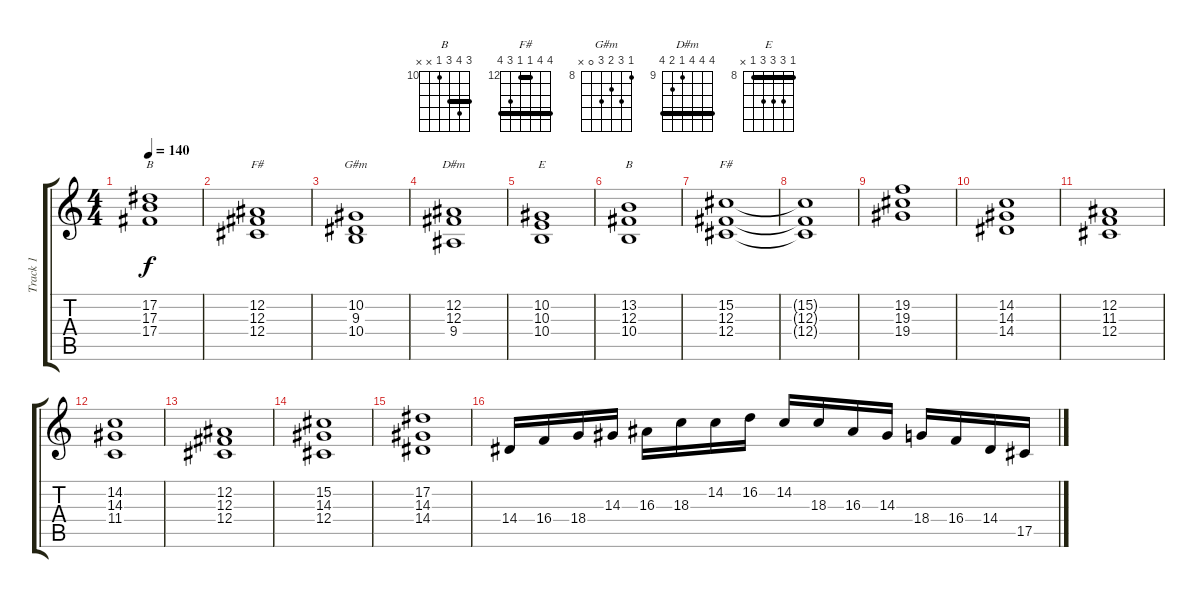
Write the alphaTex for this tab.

\track ("Track 1" "Track 1") {instrument stringensemble1}
\staff {score tabs}
\tuning (Eb4 Bb3 Gb3 Db3 Ab2 Eb2) {hide}
\chord ("B" 15 17 17 17 15 x) {firstfret 15 barre 15}
\chord ("F#" 10 12 12 12 10 x) {firstfret 10 barre 10}
\chord ("G#m" 8 10 9 10 0 x) {firstfret 8}
\chord ("D#m" 12 12 12 9 10 12) {firstfret 9 barre 12}
\chord ("E" 8 10 10 10 8 x) {firstfret 8 barre 8}
\chord ("B" 12 13 12 10 x x) {firstfret 10 barre 12}
\chord ("F#" 15 15 12 12 14 15) {firstfret 12 barre (12 15)}
\ts (4 4)
\tempo 140
\clef g2
\ks aminor
(17.2 17.3 17.4).1{ch "B" dy f} |
(12.2 12.3 12.4).1{ch "F#"} |
(10.2 9.3 10.4).1{ch "G#m"} |
(12.2 12.3 9.4).1{ch "D#m"} |
(10.2 10.3 10.4).1{ch "E"} |
(13.2 12.3 10.4).1{ch "B"} |
(15.2 12.3 12.4).1{ch "F#"} |
(15.2{t} 12.3{t} 12.4{t}).1 |
(19.2 19.3 19.4).1 |
(14.2 14.3 14.4).1 |
(12.2 11.3 12.4).1 |
(14.2 14.3 11.4).1 |
(12.2 12.3 12.4).1 |
(15.2 14.3 12.4).1 |
(17.2 14.3 14.4).1 |
14.4.16 16.4.16 18.4.16 14.3.16 16.3.16 18.3.16 14.2.16 16.2.16 14.2.16 18.3.16 16.3.16 14.3.16 18.4.16 16.4.16 14.4.16 17.5.16
